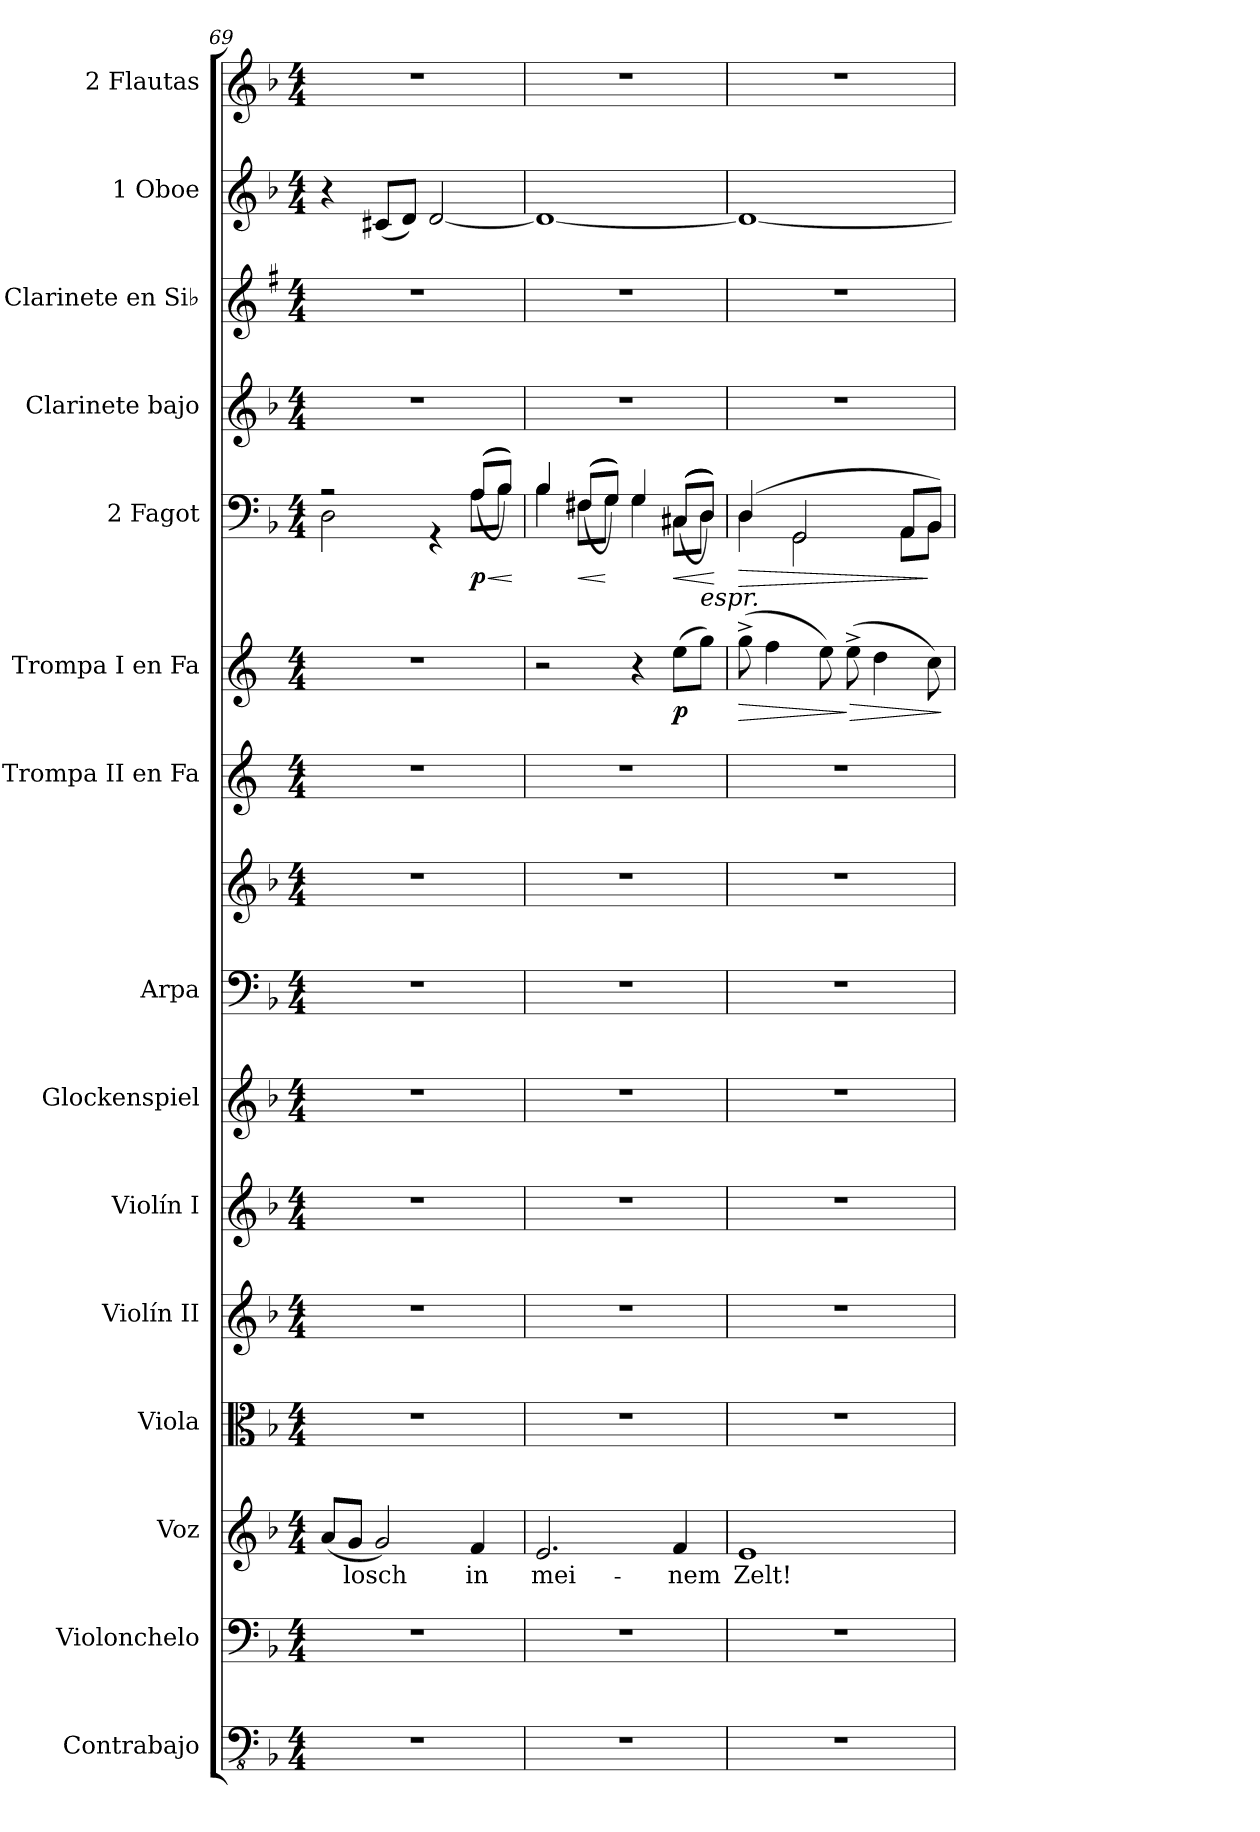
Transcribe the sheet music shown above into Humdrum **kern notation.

**kern	**kern	**kern	**text	**kern	**kern	**kern	**kern	**kern	**kern	**kern	**kern	**dynam	**kern	**dynam	**kern	**kern	**kern	**kern
*part15	*part14	*part13	*part13	*part12	*part11	*part10	*part9	*part8	*part8	*part7	*part6	*part6	*part5	*part5	*part4	*part3	*part2	*part1
*staff16	*staff15	*staff14	*staff14	*staff13	*staff12	*staff11	*staff10	*staff9	*staff8	*staff7	*staff6	*staff6	*staff5	*staff5	*staff4	*staff3	*staff2	*staff1
*I"Contrabajo	*I"Violonchelo	*I"Voz	*	*I"Viola	*I"Violín II	*I"Violín I	*I"Glockenspiel	*I"Arpa	*	*I"Trompa II en Fa	*I"Trompa I en Fa	*	*I"2 Fagot	*	*I"Clarinete bajo	*I"2 Clarinete en Si♭	*I"1 Oboe	*I"2 Flautas
*I'Cb.	*I'Vc.	*I'Vo.	*	*I'Vla.	*I'Vln.I	*I'Vln.I	*I'Glk.	*I'Arp.	*	*I'Trmp.II	*I'Trmp.I	*	*I'Fag.	*	*I'Cl.B.	*I'Cl.Si♭	*I'Ob.	*I'Fl.
*clefFv4	*clefF4	*clefG2	*	*clefC3	*clefG2	*clefG2	*clefG2	*clefF4	*clefG2	*clefG2	*clefG2	*	*clefF4	*	*clefG2	*clefG2	*clefG2	*clefG2
*ITrd7c12	*	*	*	*	*	*	*ITrd-14c-24	*	*	*ITrd4c7	*ITrd4c7	*	*	*	*ITrd8c14	*ITrd1c2	*	*
*k[b-]	*k[b-]	*k[b-]	*	*k[b-]	*k[b-]	*k[b-]	*k[b-]	*k[b-]	*k[b-]	*k[b-]	*k[b-]	*	*k[b-]	*	*k[b-]	*k[b-]	*k[b-]	*k[b-]
*M4/4	*M4/4	*M4/4	*	*M4/4	*M4/4	*M4/4	*M4/4	*M4/4	*M4/4	*M4/4	*M4/4	*	*M4/4	*	*M4/4	*M4/4	*M4/4	*M4/4
=69	=69	=69	=69	=69	=69	=69	=69	=69	=69	=69	=69	=69	=69	=69	=69	=69	=69	=69
*	*	*	*	*	*	*	*	*	*	*	*	*	*^	*	*	*	*	*
1r	1r	(8a/L	.	1r	1r	1r	1r	1r	1r	1r	1r	.	2r	2D\	.	1r	1r	4r	1r
!	!	!	!LO:LY:b	!	!	!	!	!	!	!	!	!	!	!	!	!	!	!	!
.	.	8g/J	losch	.	.	.	.	.	.	.	.	.	.	.	.	.	.	.	.
.	.	2g/)	.	.	.	.	.	.	.	.	.	.	.	.	.	.	.	(8c#X/L	.
.	.	.	.	.	.	.	.	.	.	.	.	.	.	.	.	.	.	8d/J)	.
.	.	.	.	.	.	.	.	.	.	.	.	.	4rGG	4ryy	.	.	.	[2d/	.
!	!	!	!LO:LY:b	!	!	!	!	!	!	!	!	!	!	!	!LO:HP:b	!	!	!	!
!	!	!	!	!	!	!	!	!	!	!	!	!	!	!	!LO:DY:n=1:b	!	!	!	!
.	.	4f/	in	.	.	.	.	.	.	.	.	.	(((8A/L	8A\L	< p	.	.	.	.
.	.	.	.	.	.	.	.	.	.	.	.	.	8B-/J)))	8B-\J	.	.	.	.	.
*	*	*	*	*	*	*	*	*	*	*	*	*	*v	*v	*	*	*	*	*
.	.	.	.	.	.	.	.	.	.	.	.	.	.	[	.	.	.	.
=70	=70	=70	=70	=70	=70	=70	=70	=70	=70	=70	=70	=70	=70	=70	=70	=70	=70	=70
!	!	!	!LO:LY:b	!	!	!	!	!	!	!	!	!	!	!	!	!	!	!
*	*	*	*	*	*	*	*	*	*	*	*	*	*^	*	*	*	*	*
1r	1r	2.e/	mei-	1r	1r	1r	1r	1r	1r	1r	2r	.	4B-/	4B-\	.	1r	1r	1d_	1r
!	!	!	!	!	!	!	!	!	!	!	!	!	!	!	!LO:HP:b	!	!	!	!
.	.	.	.	.	.	.	.	.	.	.	.	.	(((8F#X/L	8F#\L	<	.	.	.	.
.	.	.	.	.	.	.	.	.	.	.	.	.	8G/J)))	8G\J	[	.	.	.	.
.	.	.	.	.	.	.	.	.	.	.	4r	.	4G/	4G\	.	.	.	.	.
!	!	!	!LO:LY:b	!	!	!	!	!	!	!	!	!LO:DY:b	!	!	!LO:HP:b	!	!	!	!
.	.	4f/	-nem	.	.	.	.	.	.	.	(8a\L	p	(((((8C#X/L	8C#\L	<	.	.	.	.
!	!	!	!	!	!	!	!	!	!	!	!LO:TX:a:i:t=espr.	!	!	!	!	!	!	!	!
.	.	.	.	.	.	.	.	.	.	.	8cc\J)	.	8D/J)))))	8D\J	.	.	.	.	.
*	*	*	*	*	*	*	*	*	*	*	*	*	*v	*v	*	*	*	*	*
.	.	.	.	.	.	.	.	.	.	.	.	.	.	[	.	.	.	.
=71	=71	=71	=71	=71	=71	=71	=71	=71	=71	=71	=71	=71	=71	=71	=71	=71	=71	=71
!	!	!	!LO:LY:b	!	!	!	!	!	!	!	!	!LO:HP:b	!	!LO:HP:b	!	!	!	!
*	*	*	*	*	*	*	*	*	*	*	*	*	*^	*	*	*	*	*
1r	1r	1e	Zelt!	1r	1r	1r	1r	1r	1r	1r	(8cc^\	>	(4D/	4D\	>	1r	1r	1d_	1r
.	.	.	.	.	.	.	.	.	.	.	4b-\	.	.	.	.	.	.	.	.
.	.	.	.	.	.	.	.	.	.	.	.	.	2GG/	2GG\	.	.	.	.	.
.	.	.	.	.	.	.	.	.	.	.	8a\)	.	.	.	.	.	.	.	.
!	!	!	!	!	!	!	!	!	!	!	!	!LO:HP:n=1:b	!	!	!	!	!	!	!
.	.	.	.	.	.	.	.	.	.	.	(8a^\	] >	.	.	.	.	.	.	.
.	.	.	.	.	.	.	.	.	.	.	4g\	.	.	.	.	.	.	.	.
.	.	.	.	.	.	.	.	.	.	.	.	.	8AA/L	8AA\L	.	.	.	.	.
.	.	.	.	.	.	.	.	.	.	.	8f\)	.	8BB-/J)	8BB-\J	]	.	.	.	.
*	*	*	*	*	*	*	*	*	*	*	*	*	*v	*v	*	*	*	*	*
.	.	.	.	.	.	.	.	.	.	.	.	]	.	.	.	.	.	.
=	=	=	=	=	=	=	=	=	=	=	=	=	=	=	=	=	=	=
*-	*-	*-	*-	*-	*-	*-	*-	*-	*-	*-	*-	*-	*-	*-	*-	*-	*-	*-
